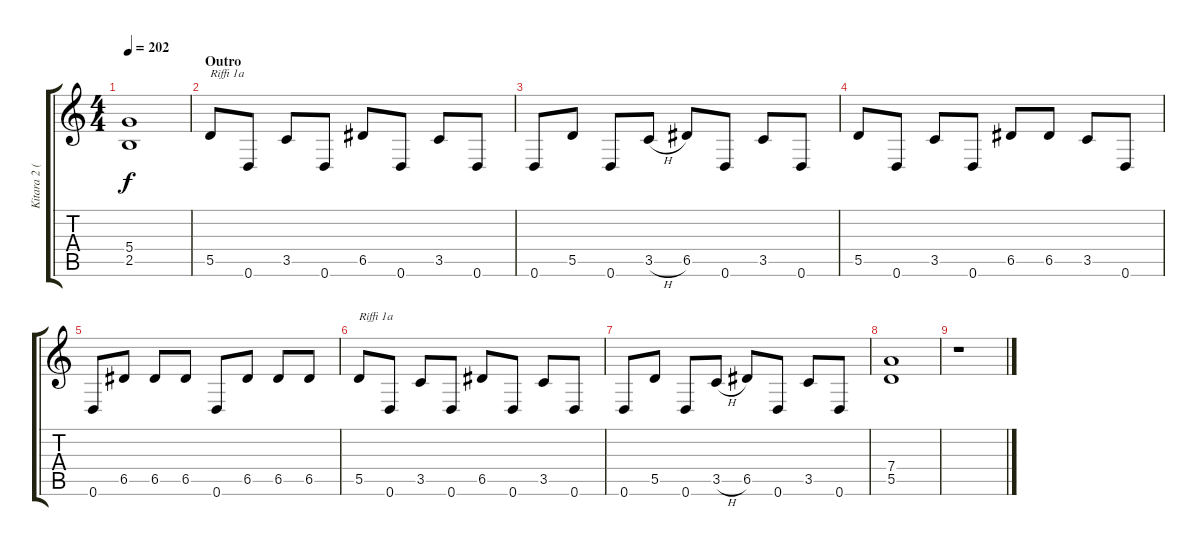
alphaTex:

\track ("Kitara 2 (Tuomo)" "Kitara 2 (") {instrument distortionguitar}
\staff {score tabs}
\tuning (E4 B3 G3 D3 A2 D2) {hide}
\ts (4 4)
\tempo 202
\clef g2
\ks c
(5.4 2.5).1{dy f} |
\section ("" "Outro")
5.5.8{txt "Riffi 1a"} 0.6.8 3.5.8 0.6.8 6.5.8 0.6.8 3.5.8 0.6.8 |
0.6.8 5.5.8 0.6.8 3.5{h}.8 6.5.8 0.6.8 3.5.8 0.6.8 |
5.5.8 0.6.8 3.5.8 0.6.8 6.5.8 6.5.8 3.5.8 0.6.8 |
0.6.8 6.5.8 6.5.8 6.5.8 0.6.8 6.5.8 6.5.8 6.5.8 |
5.5.8{txt "Riffi 1a"} 0.6.8 3.5.8 0.6.8 6.5.8 0.6.8 3.5.8 0.6.8 |
0.6.8 5.5.8 0.6.8 3.5{h}.8 6.5.8 0.6.8 3.5.8 0.6.8 |
(7.4 5.5).1 |
r.1
